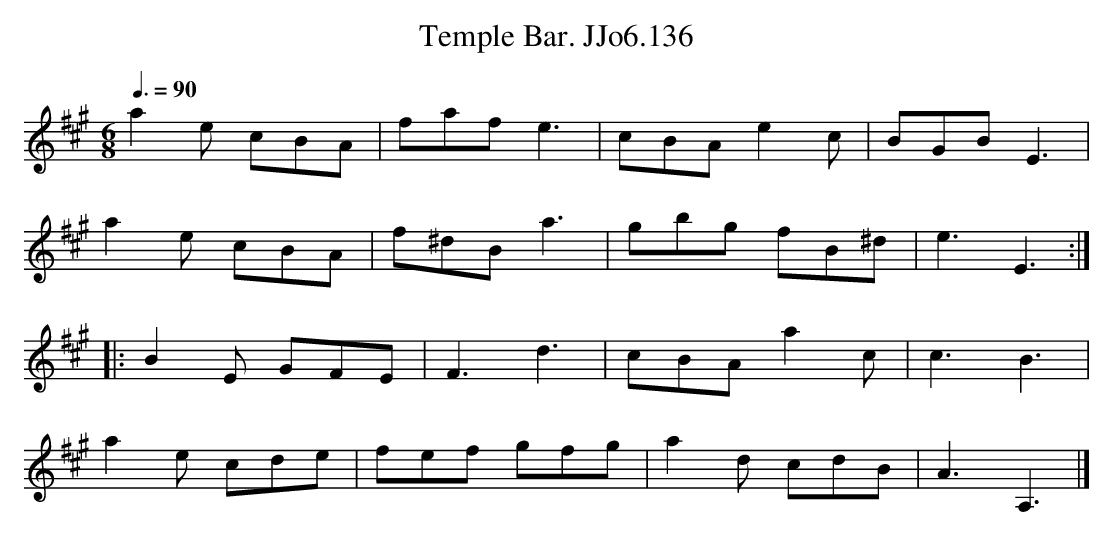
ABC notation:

X:1
T:Temple Bar. JJo6.136
M:6/8
L:1/8
Q:3/8=90
K:A
a2e cBA | faf e3 | cBA e2c | BGB E3 |
a2e cBA | f^dB a3 | gbg fB^d | e3 E3 :|
|: B2E GFE | F3 d3 | cBA a2c | c3 B3 |
a2e cde | fef gfg | a2d cdB | A3 A,3 |]
